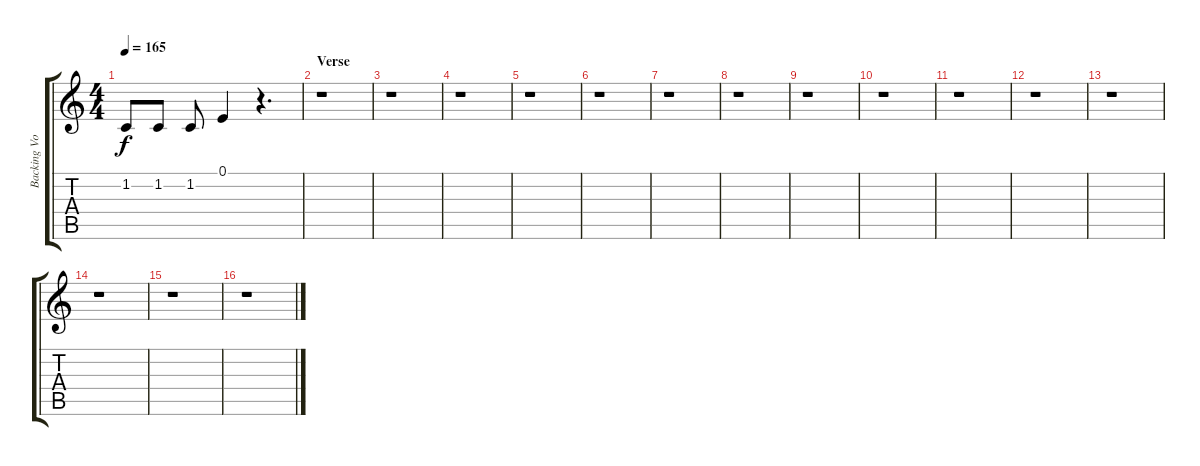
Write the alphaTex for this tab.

\track ("Backing Vocals" "Backing Vo") {instrument lead2sawtooth}
\staff {score tabs}
\tuning (E4 B3 G3 D3 A2 E2) {hide}
\ts (4 4)
\tempo 165
\clef g2
\ks c
1.2.8{dy f} 1.2.8 1.2.8 0.1.4 r.4{d} |
\section ("" "Verse")
r.1 |
r.1 |
r.1 |
r.1 |
r.1 |
r.1 |
r.1 |
r.1 |
r.1 |
r.1 |
r.1 |
r.1 |
r.1 |
r.1 |
r.1
